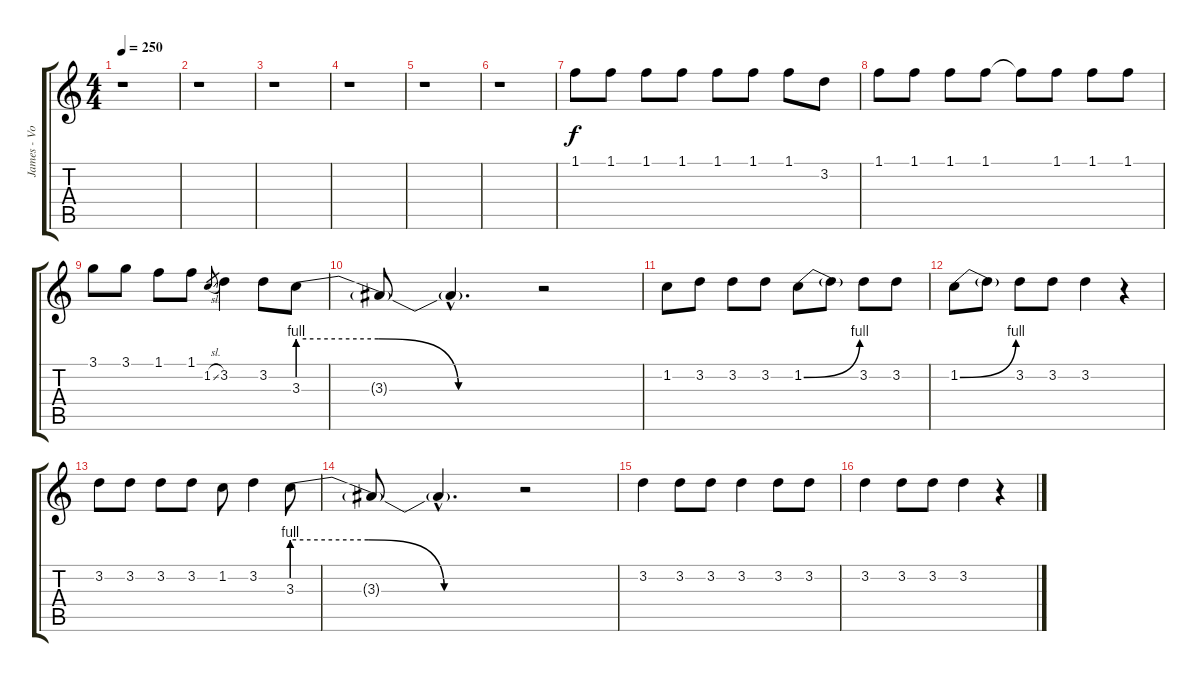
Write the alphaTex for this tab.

\track ("James - Voice" "James - Vo") {instrument distortionguitar}
\staff {score tabs}
\tuning (E4 B3 G3 D3 A2 E2) {hide}
\ts (4 4)
\tempo 250
\clef g2
\ks c
r.1{dy f} |
r.1 |
r.1 |
r.1 |
r.1 |
r.1 |
1.1.8 1.1.8 1.1.8 1.1.8 1.1.8 1.1.8 1.1.8 3.2.8 |
1.1.8 1.1.8 1.1.8 1.1.8 1.1{t}.8 1.1.8 1.1.8 1.1.8 |
3.1.8 3.1.8 1.1.8 1.1.8 1.2{sl}.8{gr} 3.2.4 3.2.8 3.3{be (custom 0 4 20 4 40 0 60 0)}.8 |
3.3{t}.8 3.3{hac t}.4{d} r.2 |
1.2.8 3.2.8 3.2.8 3.2.8 1.2{be (bend 0 0 60 4)}.8 1.2{t}.8 3.2.8 3.2.8 |
1.2{be (bend 0 0 60 4)}.8 1.2{t}.8 3.2.8 3.2.8 3.2.4 r.4 |
3.2.8 3.2.8 3.2.8 3.2.8 1.2.8 3.2.4 3.3{be (custom 0 4 20 4 40 0 60 0)}.8 |
3.3{t}.8 3.3{hac t}.4{d} r.2 |
3.2.4 3.2.8 3.2.8 3.2.4 3.2.8 3.2.8 |
3.2.4 3.2.8 3.2.8 3.2.4 r.4
